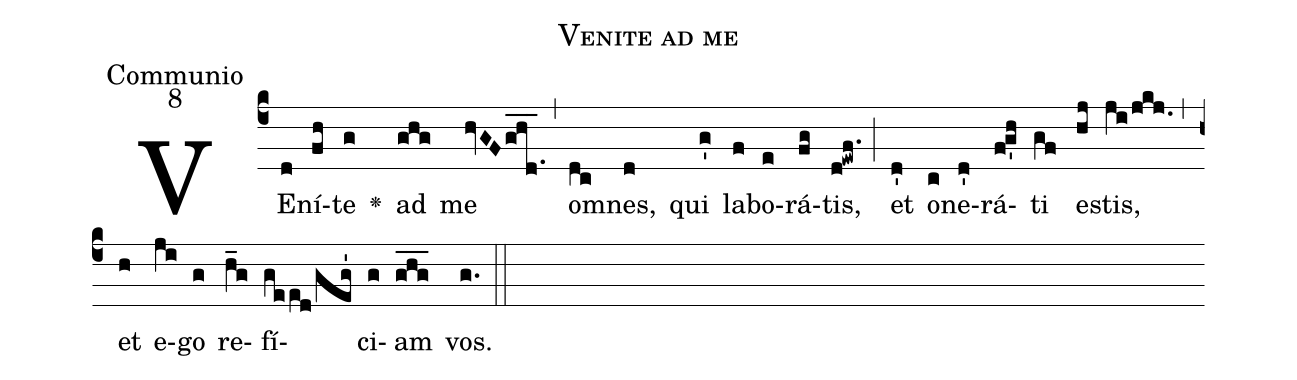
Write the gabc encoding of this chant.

name:Venite ad me;
office-part:Communio;
mode:8;
%%
(c4) VE(d)ní(fh)te(g) <v>\greheightstar</v>() ad(ghg) me(hvGFghd.1___) (,) o(dc)mnes,(d) qui(g') la(f)bo(e)rá(fg)tis,(d!ewf.) (;) et(d') o(c)ne(d')rá(fg'h)ti(gf) e(hj)stis,(ji/jkj.) (,) et(h) e(ji)go(g) re(h_g)fí(geed/geg')ci(g)am(ghg___) vos.(g.) (::)
